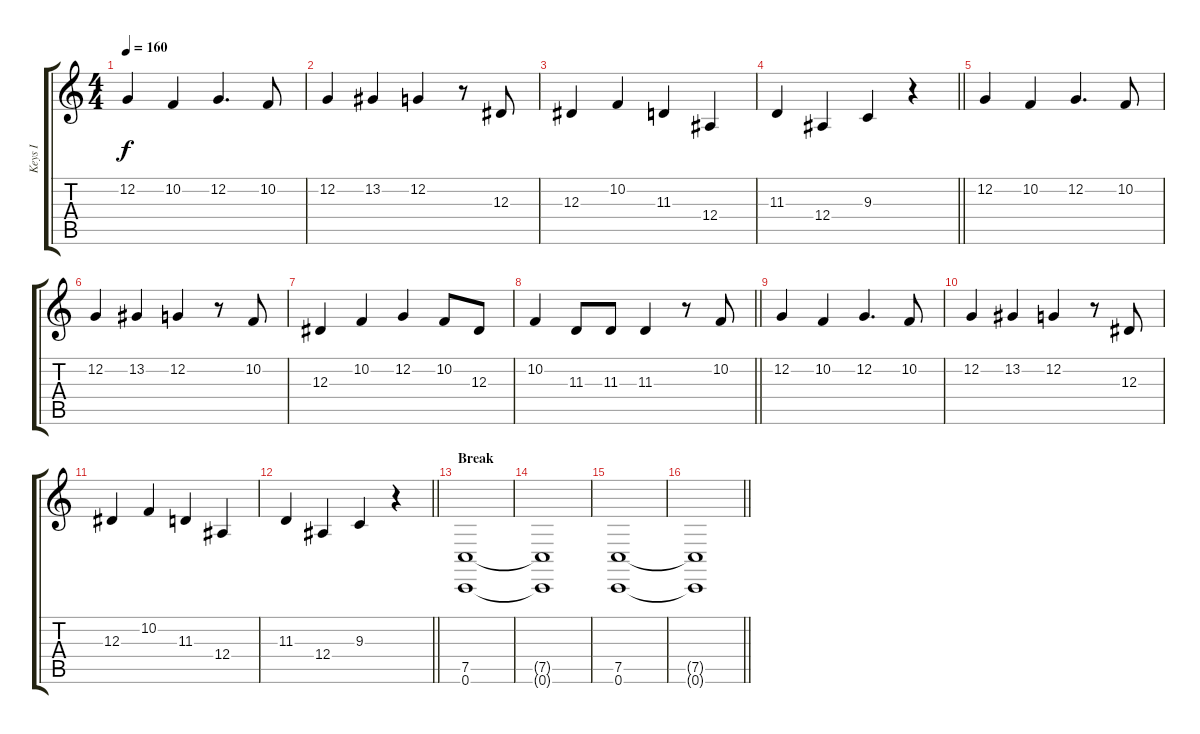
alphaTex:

\track ("Keys I" "Keys I") {instrument accordion}
\staff {score tabs}
\tuning (C4 G3 Eb3 Bb2 F2 C2) {hide}
\ts (4 4)
\section ("" "")
\tempo 160
\clef g2
\ks c
12.2.4{dy f} 10.2.4 12.2.4{d} 10.2.8 |
12.2.4 13.2.4 12.2.4 r.8 12.3.8 |
12.3.4 10.2.4 11.3.4 12.4.4 |
\barLineRight lightlight
11.3.4 12.4.4 9.3.4 r.4 |
\section ("" "")
12.2.4{balance 10} 10.2.4 12.2.4{d} 10.2.8 |
12.2.4 13.2.4 12.2.4 r.8 10.2.8 |
12.3.4 10.2.4 12.2.4 10.2.8 12.3.8 |
\barLineRight lightlight
10.2.4 11.3.8 11.3.8 11.3.4 r.8 10.2.8 |
\section ("" "")
12.2.4 10.2.4 12.2.4{d} 10.2.8 |
12.2.4 13.2.4 12.2.4 r.8 12.3.8 |
12.3.4 10.2.4 11.3.4 12.4.4 |
\barLineRight lightlight
11.3.4 12.4.4 9.3.4 r.4 |
\section ("" "Break")
(7.5 0.6).1{volume 7 balance 8} |
(7.5{t} 0.6{t}).1 |
(7.5 0.6).1 |
\barLineRight lightlight
(7.5{t} 0.6{t}).1
